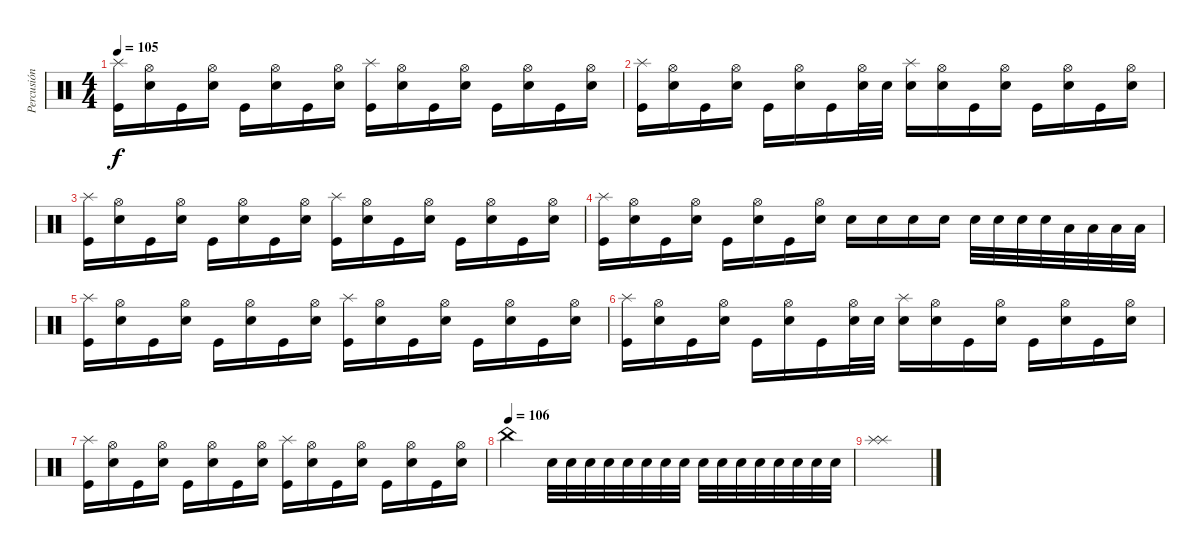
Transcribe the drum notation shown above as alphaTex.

\track ("Percusión" "Percusión") {instrument percussion}
\staff {score}
\articulation defaults
\ts (4 4)
\tempo 105
\clef neutral
\ks c
("Kick (hit)" "Splash (hit)").16{dy f} ("Snare (hit) 2" "Hi-Hat (open)").16 "Kick (hit)".16 ("Snare (hit) 2" "Hi-Hat (open)").16 "Kick (hit)".16 ("Snare (hit) 2" "Hi-Hat (open)").16 "Kick (hit)".16 ("Snare (hit) 2" "Hi-Hat (open)").16 ("Kick (hit)" "Splash (hit)").16 ("Snare (hit) 2" "Hi-Hat (open)").16 "Kick (hit)".16 ("Snare (hit) 2" "Hi-Hat (open)").16 "Kick (hit)".16 ("Snare (hit) 2" "Hi-Hat (open)").16 "Kick (hit)".16 ("Snare (hit) 2" "Hi-Hat (open)").16 |
("Kick (hit)" "Splash (hit)").16 ("Snare (hit) 2" "Hi-Hat (open)").16 "Kick (hit)".16 ("Snare (hit) 2" "Hi-Hat (open)").16 "Kick (hit)".16 ("Snare (hit) 2" "Hi-Hat (open)").16 "Kick (hit)".16 ("Snare (hit) 2" "Hi-Hat (open)").32 "Snare (hit) 2".32 ("Snare (hit) 2" "Splash (hit)").16 ("Snare (hit) 2" "Hi-Hat (open)").16 "Kick (hit)".16 ("Snare (hit) 2" "Hi-Hat (open)").16 "Kick (hit)".16 ("Snare (hit) 2" "Hi-Hat (open)").16 "Kick (hit)".16 ("Snare (hit) 2" "Hi-Hat (open)").16 |
("Kick (hit)" "Splash (hit)").16 ("Snare (hit) 2" "Hi-Hat (open)").16 "Kick (hit)".16 ("Snare (hit) 2" "Hi-Hat (open)").16 "Kick (hit)".16 ("Snare (hit) 2" "Hi-Hat (open)").16 "Kick (hit)".16 ("Snare (hit) 2" "Hi-Hat (open)").16 ("Kick (hit)" "Splash (hit)").16 ("Snare (hit) 2" "Hi-Hat (open)").16 "Kick (hit)".16 ("Snare (hit) 2" "Hi-Hat (open)").16 "Kick (hit)".16 ("Snare (hit) 2" "Hi-Hat (open)").16 "Kick (hit)".16 ("Snare (hit) 2" "Hi-Hat (open)").16 |
("Kick (hit)" "Splash (hit)").16 ("Snare (hit) 2" "Hi-Hat (open)").16 "Kick (hit)".16 ("Snare (hit) 2" "Hi-Hat (open)").16 "Kick (hit)".16 ("Snare (hit) 2" "Hi-Hat (open)").16 "Kick (hit)".16 ("Snare (hit) 2" "Hi-Hat (open)").16 "Snare (hit) 2".16 "Snare (hit) 2".16 "Snare (hit) 2".16 "Snare (hit) 2".16 "Snare (hit) 2".32 "Snare (hit) 2".32 "Snare (hit) 2".32 "Snare (hit) 2".32 "Low Tom (hit)".32 "Low Tom (hit)".32 "Low Tom (hit)".32 "Low Tom (hit)".32 |
("Kick (hit)" "Splash (hit)").16 ("Snare (hit) 2" "Hi-Hat (open)").16 "Kick (hit)".16 ("Snare (hit) 2" "Hi-Hat (open)").16 "Kick (hit)".16 ("Snare (hit) 2" "Hi-Hat (open)").16 "Kick (hit)".16 ("Snare (hit) 2" "Hi-Hat (open)").16 ("Kick (hit)" "Splash (hit)").16 ("Snare (hit) 2" "Hi-Hat (open)").16 "Kick (hit)".16 ("Snare (hit) 2" "Hi-Hat (open)").16 "Kick (hit)".16 ("Snare (hit) 2" "Hi-Hat (open)").16 "Kick (hit)".16 ("Snare (hit) 2" "Hi-Hat (open)").16 |
("Kick (hit)" "Splash (hit)").16 ("Snare (hit) 2" "Hi-Hat (open)").16 "Kick (hit)".16 ("Snare (hit) 2" "Hi-Hat (open)").16 "Kick (hit)".16 ("Snare (hit) 2" "Hi-Hat (open)").16 "Kick (hit)".16 ("Snare (hit) 2" "Hi-Hat (open)").32 "Snare (hit) 2".32 ("Snare (hit) 2" "Splash (hit)").16 ("Snare (hit) 2" "Hi-Hat (open)").16 "Kick (hit)".16 ("Snare (hit) 2" "Hi-Hat (open)").16 "Kick (hit)".16 ("Snare (hit) 2" "Hi-Hat (open)").16 "Kick (hit)".16 ("Snare (hit) 2" "Hi-Hat (open)").16 |
("Kick (hit)" "Splash (hit)").16 ("Snare (hit) 2" "Hi-Hat (open)").16 "Kick (hit)".16 ("Snare (hit) 2" "Hi-Hat (open)").16 "Kick (hit)".16 ("Snare (hit) 2" "Hi-Hat (open)").16 "Kick (hit)".16 ("Snare (hit) 2" "Hi-Hat (open)").16 ("Kick (hit)" "Splash (hit)").16 ("Snare (hit) 2" "Hi-Hat (open)").16 "Kick (hit)".16 ("Snare (hit) 2" "Hi-Hat (open)").16 "Kick (hit)".16 ("Snare (hit) 2" "Hi-Hat (open)").16 "Kick (hit)".16 ("Snare (hit) 2" "Hi-Hat (open)").16 |
\tempo (106)
"China (hit)".2 "Snare (hit) 2".32 "Snare (hit) 2".32 "Snare (hit) 2".32 "Snare (hit) 2".32 "Snare (hit) 2".32 "Snare (hit) 2".32 "Snare (hit) 2".32 "Snare (hit) 2".32 "Snare (hit) 2".32 "Snare (hit) 2".32 "Snare (hit) 2".32 "Snare (hit) 2".32 "Snare (hit) 2".32 "Snare (hit) 2".32 "Snare (hit) 2".32 "Snare (hit) 2".32 |
("Splash (hit)" "Splash (hit)").1
